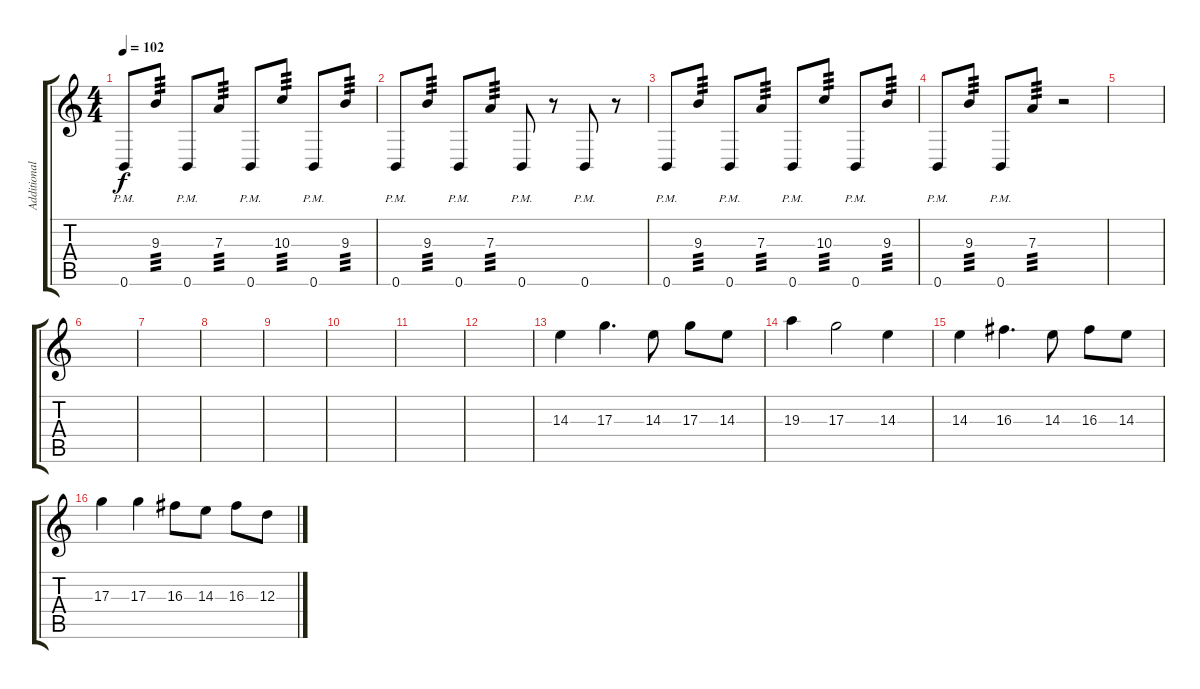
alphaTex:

\track ("Additional Guitar" "Additional") {instrument distortionguitar}
\staff {score tabs}
\tuning (B3 Gb3 D3 A2 E2 B1) {hide}
\ts (4 4)
\tempo 102
\clef g2
\ks c
0.6{pm}.8{dy f} 9.3.8{tp 3} 0.6{pm}.8 7.3.8{tp 3} 0.6{pm}.8 10.3.8{tp 3} 0.6{pm}.8 9.3.8{tp 3} |
0.6{pm}.8 9.3.8{tp 3} 0.6{pm}.8 7.3.8{tp 3} 0.6{pm}.8 r.8 0.6{pm}.8 r.8 |
0.6{pm}.8 9.3.8{tp 3} 0.6{pm}.8 7.3.8{tp 3} 0.6{pm}.8 10.3.8{tp 3} 0.6{pm}.8 9.3.8{tp 3} |
0.6{pm}.8 9.3.8{tp 3} 0.6{pm}.8 7.3.8{tp 3} r.2 |
|
|
|
|
|
|
|
|
14.3.4{volume 7} 17.3.4{d volume 7} 14.3.8{volume 7} 17.3.8{volume 7} 14.3.8{volume 7} |
19.3.4{volume 7} 17.3.2{volume 7} 14.3.4{volume 7} |
14.3.4{volume 7} 16.3.4{d volume 7} 14.3.8{volume 7} 16.3.8{volume 7} 14.3.8{volume 7} |
17.3.4{volume 7} 17.3.4{volume 7} 16.3.8{volume 7} 14.3.8{volume 7} 16.3.8{volume 7} 12.3.8{volume 7}
